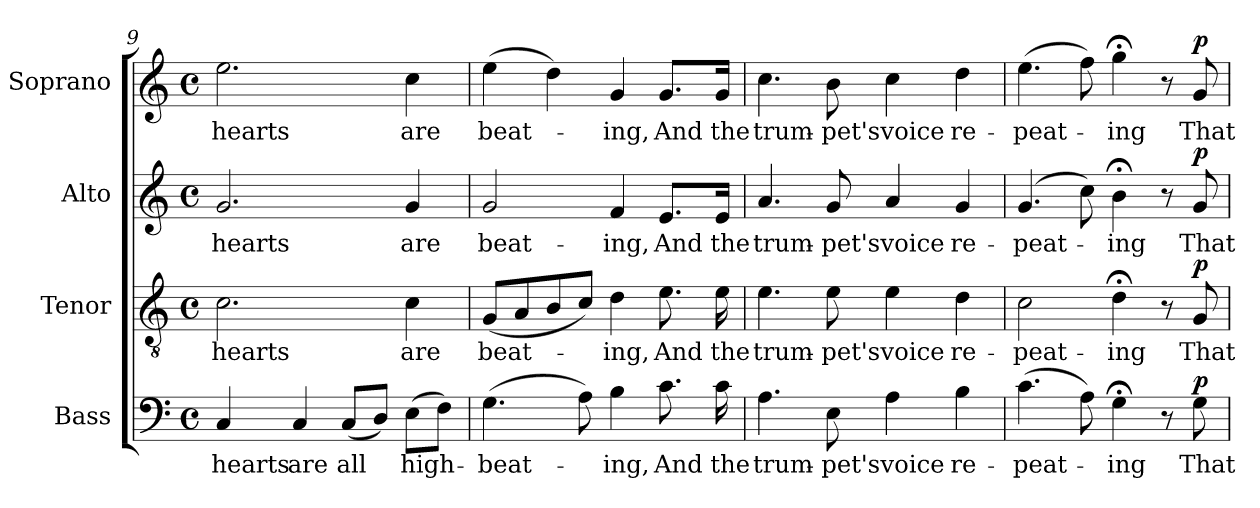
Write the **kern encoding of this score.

**kern	**text	**dynam	**kern	**text	**dynam	**kern	**text	**dynam	**kern	**text	**dynam
*part4	*part4	*part4	*part3	*part3	*part3	*part2	*part2	*part2	*part1	*part1	*part1
*staff4	*staff4	*staff4	*staff3	*staff3	*staff3	*staff2	*staff2	*staff2	*staff1	*staff1	*staff1
*I"Bass	*	*	*I"Tenor	*	*	*I"Alto	*	*	*I"Soprano	*	*
*I'B.	*	*	*I'T.	*	*	*I'A.	*	*	*I'S.	*	*
*clefF4	*	*	*clefGv2	*	*	*clefG2	*	*	*clefG2	*	*
*	*	*	*ITrd7c12	*	*	*	*	*	*	*	*
*k[]	*	*	*k[]	*	*	*k[]	*	*	*k[]	*	*
*C:	*	*	*C:	*	*	*C:	*	*	*C:	*	*
*M4/4	*	*	*M4/4	*	*	*M4/4	*	*	*M4/4	*	*
*met(c)	*	*	*met(c)	*	*	*met(c)	*	*	*met(c)	*	*
=9	=9	=9	=9	=9	=9	=9	=9	=9	=9	=9	=9
!	!LO:LY:b:color=#000000	!	!	!	!	!	!	!	!	!	!
!	!	!	!	!LO:LY:b:color=#000000	!	!	!	!	!	!	!
!	!	!	!	!	!	!	!LO:LY:b:color=#000000	!	!	!	!
!	!	!	!	!	!	!	!	!	!	!LO:LY:b:color=#000000	!
4Ci/	hearts	.	2.Ci\	hearts	.	2.gi/	hearts	.	2.eei\	hearts	.
!	!LO:LY:b:color=#000000	!	!	!	!	!	!	!	!	!	!
4Ci/	are	.	.	.	.	.	.	.	.	.	.
!	!LO:LY:b:color=#000000	!	!	!	!	!	!	!	!	!	!
(8Ci/L	all	.	.	.	.	.	.	.	.	.	.
8Di/J)	.	.	.	.	.	.	.	.	.	.	.
!	!LO:LY:b:color=#000000	!	!	!	!	!	!	!	!	!	!
!	!	!	!	!LO:LY:b:color=#000000	!	!	!	!	!	!	!
!	!	!	!	!	!	!	!LO:LY:b:color=#000000	!	!	!	!
!	!	!	!	!	!	!	!	!	!	!LO:LY:b:color=#000000	!
(8Ei\L	high-	.	4Ci\	are	.	4gi/	are	.	4cci\	are	.
8Fi\J)	.	.	.	.	.	.	.	.	.	.	.
=10	=10	=10	=10	=10	=10	=10	=10	=10	=10	=10	=10
!	!LO:LY:b:color=#000000	!	!	!	!	!	!	!	!	!	!
!	!	!	!	!LO:LY:b:color=#000000	!	!	!	!	!	!	!
!	!	!	!	!	!	!	!LO:LY:b:color=#000000	!	!	!	!
!	!	!	!	!	!	!	!	!	!	!LO:LY:b:color=#000000	!
(4.Gi\	-beat-	.	(8GGi/L	beat-	.	2gi/	beat-	.	(4eei\	beat-	.
.	.	.	8AAi/	.	.	.	.	.	.	.	.
.	.	.	8BBi/	.	.	.	.	.	4ddi\)	.	.
8Ai\)	.	.	8Ci/J)	.	.	.	.	.	.	.	.
!	!LO:LY:b:color=#000000	!	!	!	!	!	!	!	!	!	!
!	!	!	!	!LO:LY:b:color=#000000	!	!	!	!	!	!	!
!	!	!	!	!	!	!	!LO:LY:b:color=#000000	!	!	!	!
!	!	!	!	!	!	!	!	!	!	!LO:LY:b:color=#000000	!
4Bi\	-ing,	.	4Di\	-ing,	.	4fi/	-ing,	.	4gi/	-ing,	.
!	!LO:LY:b:color=#000000	!	!	!	!	!	!	!	!	!	!
!	!	!	!	!LO:LY:b:color=#000000	!	!	!	!	!	!	!
!	!	!	!	!	!	!	!LO:LY:b:color=#000000	!	!	!	!
!	!	!	!	!	!	!	!	!	!	!LO:LY:b:color=#000000	!
8.ci\	And	.	8.Ei\	And	.	8.ei/L	And	.	8.gi/L	And	.
!	!LO:LY:b:color=#000000	!	!	!	!	!	!	!	!	!	!
!	!	!	!	!LO:LY:b:color=#000000	!	!	!	!	!	!	!
!	!	!	!	!	!	!	!LO:LY:b:color=#000000	!	!	!	!
!	!	!	!	!	!	!	!	!	!	!LO:LY:b:color=#000000	!
16ci\	the	.	16Ei\	the	.	16ei/Jk	the	.	16gi/Jk	the	.
!!LO:LB:g=z
=11	=11	=11	=11	=11	=11	=11	=11	=11	=11	=11	=11
!	!LO:LY:b:color=#000000	!	!	!	!	!	!	!	!	!	!
!	!	!	!	!LO:LY:b:color=#000000	!	!	!	!	!	!	!
!	!	!	!	!	!	!	!LO:LY:b:color=#000000	!	!	!	!
!	!	!	!	!	!	!	!	!	!	!LO:LY:b:color=#000000	!
4.Ai\	trum-	.	4.Ei\	trum-	.	4.ai/	trum-	.	4.cci\	trum-	.
!	!LO:LY:b:color=#000000	!	!	!	!	!	!	!	!	!	!
!	!	!	!	!LO:LY:b:color=#000000	!	!	!	!	!	!	!
!	!	!	!	!	!	!	!LO:LY:b:color=#000000	!	!	!	!
!	!	!	!	!	!	!	!	!	!	!LO:LY:b:color=#000000	!
8Ei\	-pet's	.	8Ei\	-pet's	.	8gi/	-pet's	.	8bi\	-pet's	.
!	!LO:LY:b:color=#000000	!	!	!	!	!	!	!	!	!	!
!	!	!	!	!LO:LY:b:color=#000000	!	!	!	!	!	!	!
!	!	!	!	!	!	!	!LO:LY:b:color=#000000	!	!	!	!
!	!	!	!	!	!	!	!	!	!	!LO:LY:b:color=#000000	!
4Ai\	voice	.	4Ei\	voice	.	4ai/	voice	.	4cci\	voice	.
!	!LO:LY:b:color=#000000	!	!	!	!	!	!	!	!	!	!
!	!	!	!	!LO:LY:b:color=#000000	!	!	!	!	!	!	!
!	!	!	!	!	!	!	!LO:LY:b:color=#000000	!	!	!	!
!	!	!	!	!	!	!	!	!	!	!LO:LY:b:color=#000000	!
4Bi\	re-	.	4Di\	re-	.	4gi/	re-	.	4ddi\	re-	.
=12	=12	=12	=12	=12	=12	=12	=12	=12	=12	=12	=12
!	!LO:LY:b:color=#000000	!	!	!	!	!	!	!	!	!	!
!	!	!	!	!LO:LY:b:color=#000000	!	!	!	!	!	!	!
!	!	!	!	!	!	!	!LO:LY:b:color=#000000	!	!	!	!
!	!	!	!	!	!	!	!	!	!	!LO:LY:b:color=#000000	!
(4.ci\	-peat-	.	2Ci\	-peat-	.	(4.gi/	-peat-	.	(4.eei\	-peat-	.
8Ai\)	.	.	.	.	.	8cci\)	.	.	8ffi\)	.	.
!	!LO:LY:b:color=#000000	!	!	!	!	!	!	!	!	!	!
!	!	!	!	!LO:LY:b:color=#000000	!	!	!	!	!	!	!
!	!	!	!	!	!	!	!LO:LY:b:color=#000000	!	!	!	!
!	!	!	!	!	!	!	!	!	!	!LO:LY:b:color=#000000	!
4G;i\	-ing	.	4D;i\	-ing	.	4b;i\	-ing	.	4gg;i\	-ing	.
8r	.	.	8r	.	.	8r	.	.	8r	.	.
!	!LO:LY:b:color=#000000	!	!	!	!	!	!	!	!	!	!
!	!	!	!	!LO:LY:b:color=#000000	!	!	!	!	!	!	!
!	!	!	!	!	!	!	!LO:LY:b:color=#000000	!	!	!	!
!	!	!	!	!	!	!	!	!	!	!LO:LY:b:color=#000000	!
8Gi\	That	p	8GGi/	That	p	8gi/	That	p	8gi/	That	p
=	=	=	=	=	=	=	=	=	=	=	=
*-	*-	*-	*-	*-	*-	*-	*-	*-	*-	*-	*-
